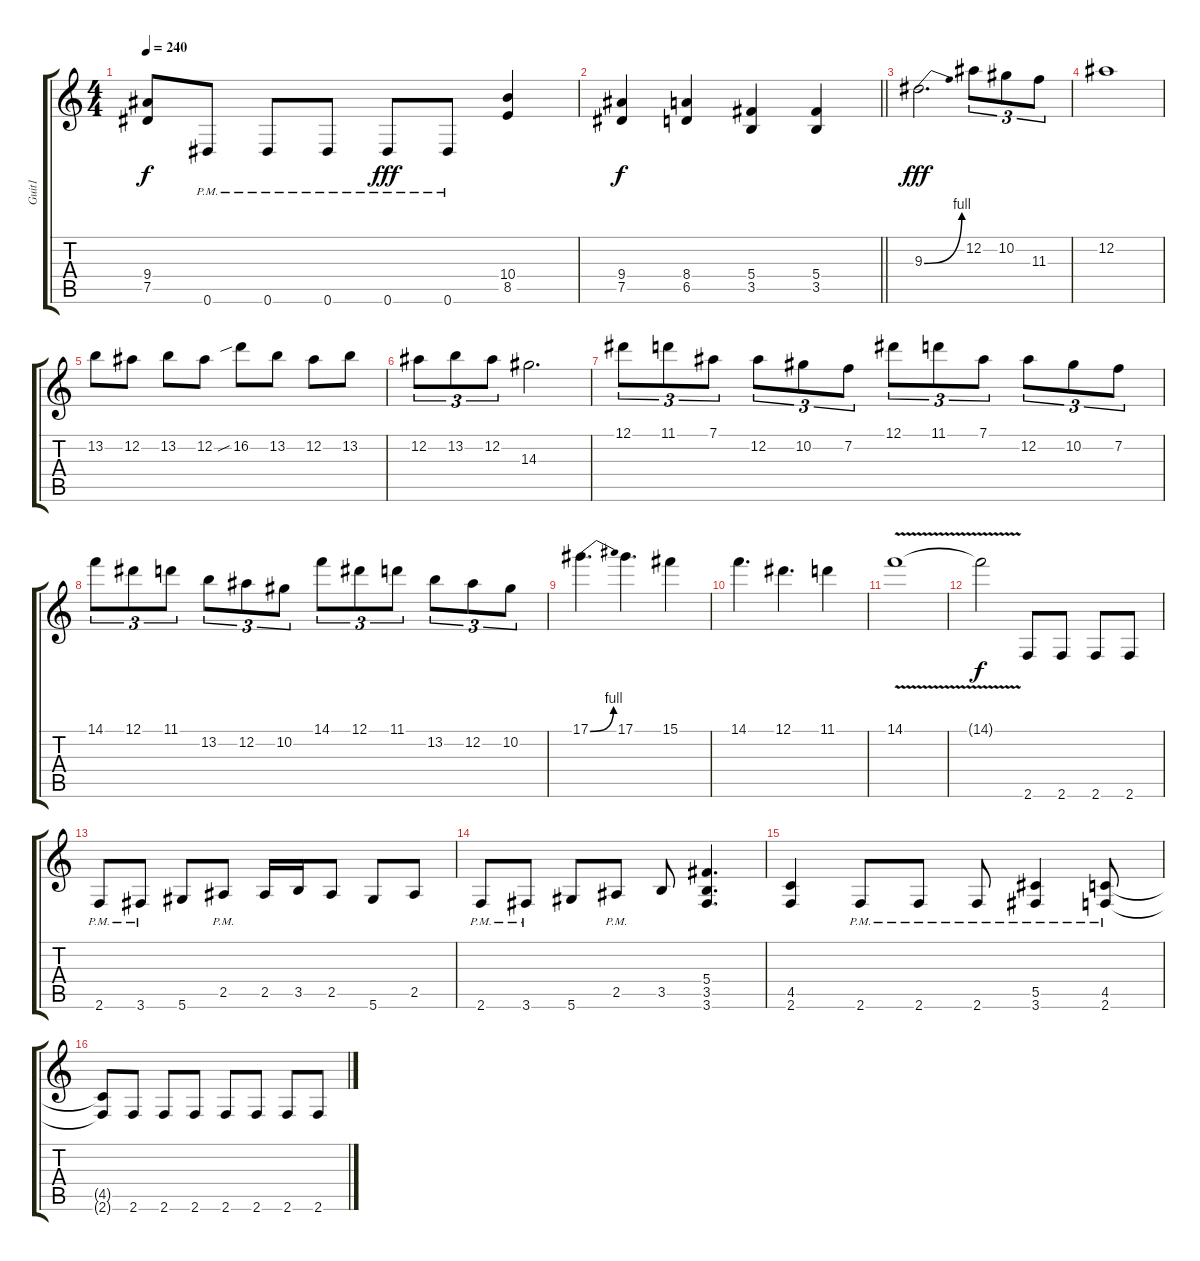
\track ("Guit1" "Guit1") {instrument overdrivenguitar}
\staff {score tabs}
\tuning (Eb4 Bb3 Gb3 Db3 Ab2 Eb2) {hide}
\ts (4 4)
\tempo 240
\clef g2
\ks c
(9.4 7.5).8{dy f} 0.6{pm}.8 0.6{pm}.8 0.6{pm}.8 0.6{pm}.8{dy fff} 0.6{pm}.8 (10.4 8.5).4 |
\barLineRight lightlight
(9.4 7.5).4{dy f} (8.4 6.5).4 (5.4 3.5).4 (5.4 3.5).4 |
9.3{be (bend 0 0 60 4)}.2{d dy fff} 12.2.8{tu (3 2)} 10.2.8{tu (3 2)} 11.3.8{tu (3 2)} |
12.2.1 |
13.2.8 12.2.8 13.2.8 12.2.8 16.2{sib}.8 13.2.8 12.2.8 13.2.8 |
12.2.8{tu (3 2)} 13.2.8{tu (3 2)} 12.2.8{tu (3 2)} 14.3.2{d} |
12.1.8{tu (3 2)} 11.1.8{tu (3 2)} 7.1.8{tu (3 2)} 12.2.8{tu (3 2)} 10.2.8{tu (3 2)} 7.2.8{tu (3 2)} 12.1.8{tu (3 2)} 11.1.8{tu (3 2)} 7.1.8{tu (3 2)} 12.2.8{tu (3 2)} 10.2.8{tu (3 2)} 7.2.8{tu (3 2)} |
14.1.8{tu (3 2)} 12.1.8{tu (3 2)} 11.1.8{tu (3 2)} 13.2.8{tu (3 2)} 12.2.8{tu (3 2)} 10.2.8{tu (3 2)} 14.1.8{tu (3 2)} 12.1.8{tu (3 2)} 11.1.8{tu (3 2)} 13.2.8{tu (3 2)} 12.2.8{tu (3 2)} 10.2.8{tu (3 2)} |
17.1{be (bend 0 0 60 4)}.4{d} 17.1.4{d} 15.1.4 |
14.1.4{d} 12.1.4{d} 11.1.4 |
14.1{v}.1 |
14.1{t}.2{dy f} 2.6.8 2.6.8 2.6.8 2.6.8 |
2.6{pm}.8 3.6{pm}.8 5.6.8 2.5{pm}.8 2.5.16 3.5.16 2.5.8 5.6.8 2.5.8 |
2.6{pm}.8 3.6{pm}.8 5.6.8 2.5{pm}.8 3.5.8 (5.4 3.5 3.6).4{d} |
(4.5 2.6).4 2.6{pm}.8 2.6{pm}.8 2.6{pm}.8 (5.5 3.6{pm}).4 (4.5 2.6{pm}).8 |
(4.5{t} 2.6{t}).8 2.6.8 2.6.8 2.6.8 2.6.8 2.6.8 2.6.8 2.6.8
